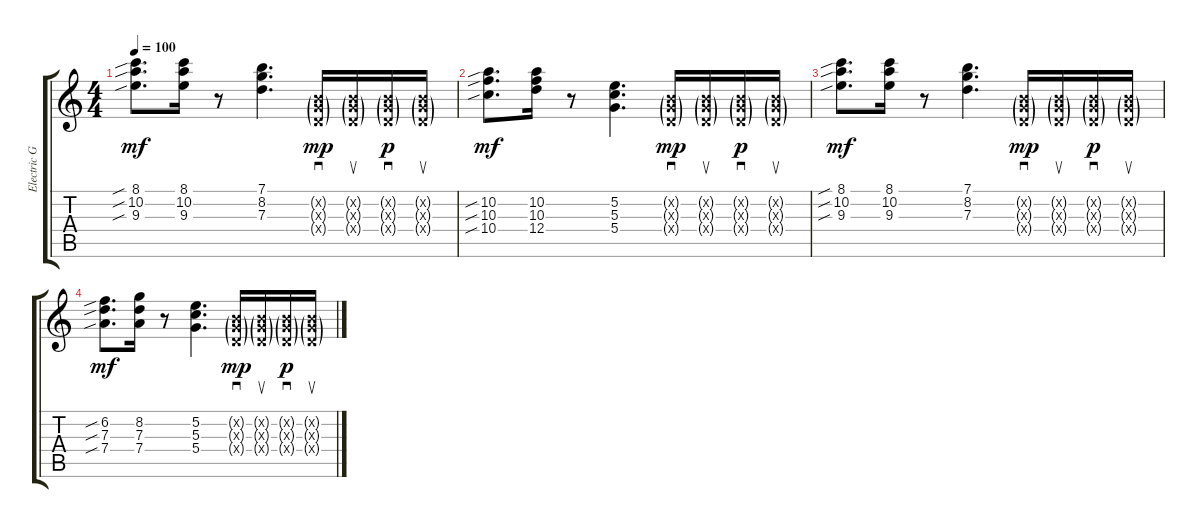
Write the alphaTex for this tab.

\track ("Electric Guitar" "Electric G") {instrument electricguitarclean}
\staff {score tabs}
\tuning (E4 B3 G3 D3 A2 E2) {hide}
\ts (4 4)
\tempo 100
\clef g2
\ks c
(8.1{sib} 10.2{sib} 9.3{sib}).8{d dy mf instrument electricguitarclean} (8.1 10.2 9.3).16 r.8 (7.1 8.2 7.3).4{d} (0.2{g x} 0.3{g x} 0.4{g x}).16{sd dy mp} (0.2{g x} 0.3{g x} 0.4{g x}).16{su} (0.2{g x} 0.3{g x} 0.4{g x}).16{sd dy p} (0.2{g x} 0.3{g x} 0.4{g x}).16{su} |
(10.2{sib} 10.3{sib} 10.4{sib}).8{d dy mf} (10.2 10.3 12.4).16 r.8 (5.2 5.3 5.4).4{d} (0.2{g x} 0.3{g x} 0.4{g x}).16{sd dy mp} (0.2{g x} 0.3{g x} 0.4{g x}).16{su} (0.2{g x} 0.3{g x} 0.4{g x}).16{sd dy p} (0.2{g x} 0.3{g x} 0.4{g x}).16{su} |
(8.1{sib} 10.2{sib} 9.3{sib}).8{d dy mf} (8.1 10.2 9.3).16 r.8 (7.1 8.2 7.3).4{d} (0.2{g x} 0.3{g x} 0.4{g x}).16{sd dy mp} (0.2{g x} 0.3{g x} 0.4{g x}).16{su} (0.2{g x} 0.3{g x} 0.4{g x}).16{sd dy p} (0.2{g x} 0.3{g x} 0.4{g x}).16{su} |
(6.2{sib} 7.3{sib} 7.4{sib}).8{d dy mf} (8.2 7.3 7.4).16 r.8 (5.2 5.3 5.4).4{d} (0.2{g x} 0.3{g x} 0.4{g x}).16{sd dy mp} (0.2{g x} 0.3{g x} 0.4{g x}).16{su} (0.2{g x} 0.3{g x} 0.4{g x}).16{sd dy p} (0.2{g x} 0.3{g x} 0.4{g x}).16{su}
